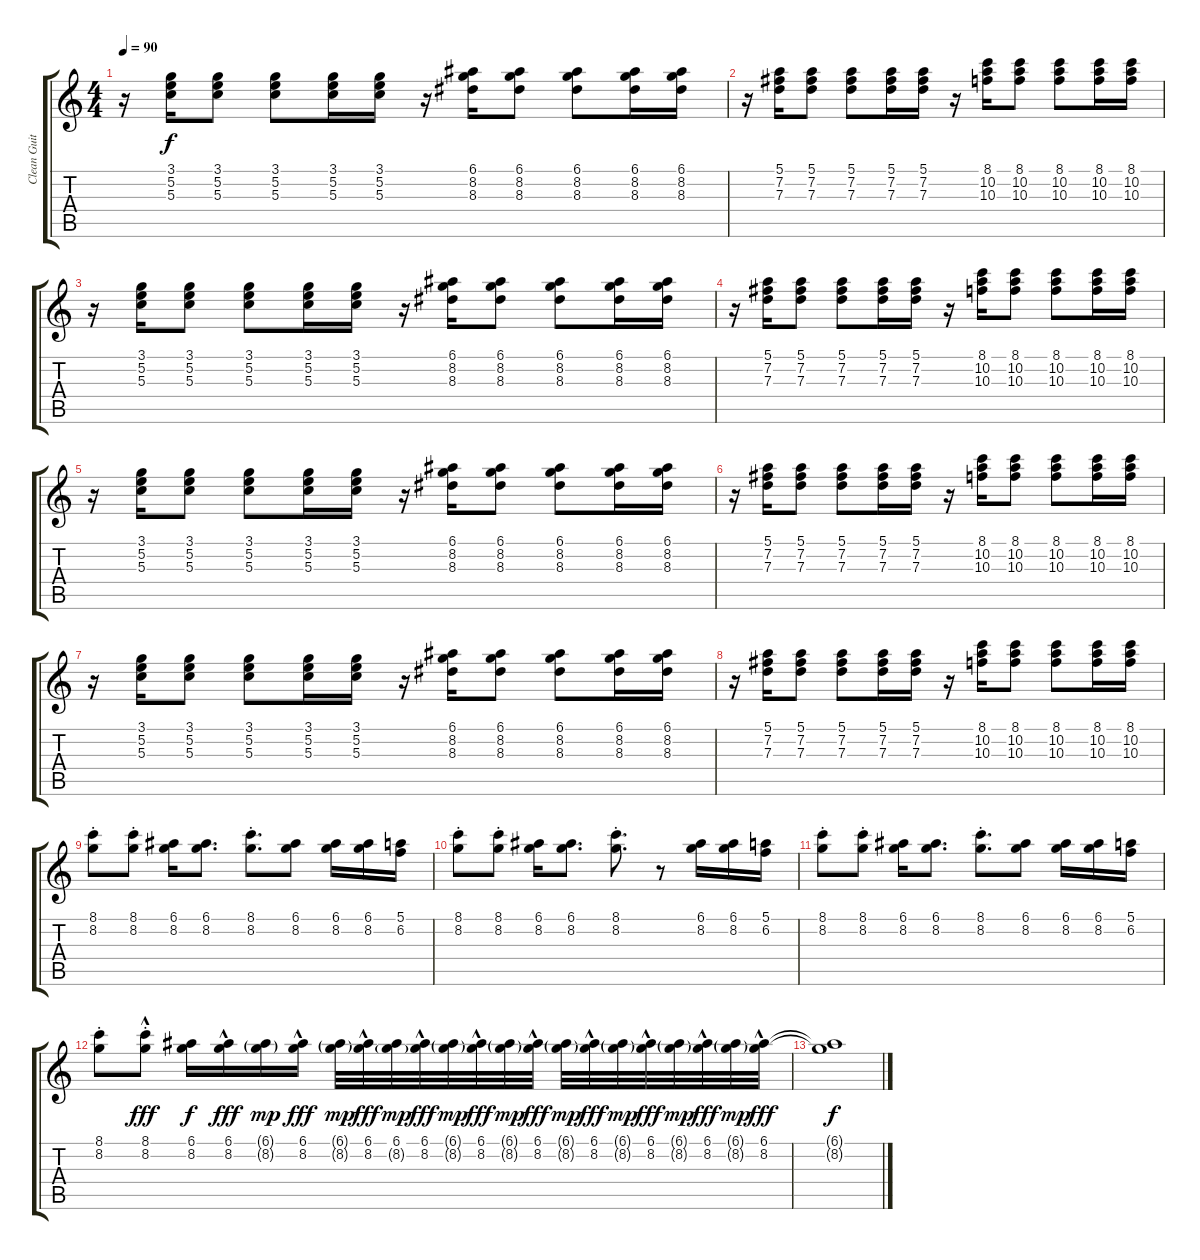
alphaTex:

\track ("Clean Guitar" "Clean Guit") {instrument electricguitarclean}
\staff {score tabs}
\tuning (E4 B3 G3 D3 A2 E2) {hide}
\ts (4 4)
\tempo 90
\clef g2
\ks c
r.16{dy f} (3.1 5.2 5.3).16 (3.1 5.2 5.3).8 (3.1 5.2 5.3).8 (3.1 5.2 5.3).16 (3.1 5.2 5.3).16 r.16 (6.1 8.2 8.3).16 (6.1 8.2 8.3).8 (6.1 8.2 8.3).8 (6.1 8.2 8.3).16 (6.1 8.2 8.3).16 |
r.16 (5.1 7.2 7.3).16 (5.1 7.2 7.3).8 (5.1 7.2 7.3).8 (5.1 7.2 7.3).16 (5.1 7.2 7.3).16 r.16 (8.1 10.2 10.3).16 (8.1 10.2 10.3).8 (8.1 10.2 10.3).8 (8.1 10.2 10.3).16 (8.1 10.2 10.3).16 |
r.16 (3.1 5.2 5.3).16 (3.1 5.2 5.3).8 (3.1 5.2 5.3).8 (3.1 5.2 5.3).16 (3.1 5.2 5.3).16 r.16 (6.1 8.2 8.3).16 (6.1 8.2 8.3).8 (6.1 8.2 8.3).8 (6.1 8.2 8.3).16 (6.1 8.2 8.3).16 |
r.16 (5.1 7.2 7.3).16 (5.1 7.2 7.3).8 (5.1 7.2 7.3).8 (5.1 7.2 7.3).16 (5.1 7.2 7.3).16 r.16 (8.1 10.2 10.3).16 (8.1 10.2 10.3).8 (8.1 10.2 10.3).8 (8.1 10.2 10.3).16 (8.1 10.2 10.3).16 |
r.16 (3.1 5.2 5.3).16 (3.1 5.2 5.3).8 (3.1 5.2 5.3).8 (3.1 5.2 5.3).16 (3.1 5.2 5.3).16 r.16 (6.1 8.2 8.3).16 (6.1 8.2 8.3).8 (6.1 8.2 8.3).8 (6.1 8.2 8.3).16 (6.1 8.2 8.3).16 |
r.16 (5.1 7.2 7.3).16 (5.1 7.2 7.3).8 (5.1 7.2 7.3).8 (5.1 7.2 7.3).16 (5.1 7.2 7.3).16 r.16 (8.1 10.2 10.3).16 (8.1 10.2 10.3).8 (8.1 10.2 10.3).8 (8.1 10.2 10.3).16 (8.1 10.2 10.3).16 |
r.16 (3.1 5.2 5.3).16 (3.1 5.2 5.3).8 (3.1 5.2 5.3).8 (3.1 5.2 5.3).16 (3.1 5.2 5.3).16 r.16 (6.1 8.2 8.3).16 (6.1 8.2 8.3).8 (6.1 8.2 8.3).8 (6.1 8.2 8.3).16 (6.1 8.2 8.3).16 |
r.16 (5.1 7.2 7.3).16 (5.1 7.2 7.3).8 (5.1 7.2 7.3).8 (5.1 7.2 7.3).16 (5.1 7.2 7.3).16 r.16 (8.1 10.2 10.3).16 (8.1 10.2 10.3).8 (8.1 10.2 10.3).8 (8.1 10.2 10.3).16 (8.1 10.2 10.3).16 |
(8.1{st} 8.2{st}).8 (8.1{st} 8.2{st}).8 (6.1 8.2).16 (6.1 8.2).8{d} (8.1 8.2{st}).8{d} (6.1 8.2).8 (6.1 8.2).16 (6.1 8.2).16 (5.1 6.2).16 |
(8.1{st} 8.2{st}).8 (8.1{st} 8.2{st}).8 (6.1 8.2).16 (6.1 8.2).8{d} (8.1 8.2{st}).8{d} r.8 (6.1 8.2).16 (6.1 8.2).16 (5.1 6.2).16 |
(8.1{st} 8.2{st}).8 (8.1{st} 8.2{st}).8 (6.1 8.2).16 (6.1 8.2).8{d} (8.1 8.2{st}).8{d} (6.1 8.2).8 (6.1 8.2).16 (6.1 8.2).16 (5.1 6.2).16 |
(8.1{st} 8.2{st}).8 (8.1{hac st} 8.2{st}).8{dy fff} (6.1 8.2).16{dy f} (6.1{hac} 8.2).16{dy fff} (6.1{g} 8.2{g}).16{dy mp} (6.1{hac} 8.2).16{dy fff} (6.1{g} 8.2{g}).32{dy mp} (6.1{hac} 8.2).32{dy fff} (6.1 8.2{g}).32{dy mp} (6.1{hac} 8.2).32{dy fff} (6.1{g} 8.2{g}).32{dy mp} (6.1{hac} 8.2).32{dy fff} (6.1{g} 8.2{g}).32{dy mp} (6.1{hac} 8.2).32{dy fff} (6.1{g} 8.2{g}).32{dy mp} (6.1{hac} 8.2).32{dy fff} (6.1{g} 8.2{g}).32{dy mp} (6.1{hac} 8.2).32{dy fff} (6.1{g} 8.2{g}).32{dy mp} (6.1{hac} 8.2).32{dy fff} (6.1{g} 8.2{g}).32{dy mp} (6.1{hac} 8.2).32{dy fff} |
(6.1{t} 8.2{t}).1{dy f}
